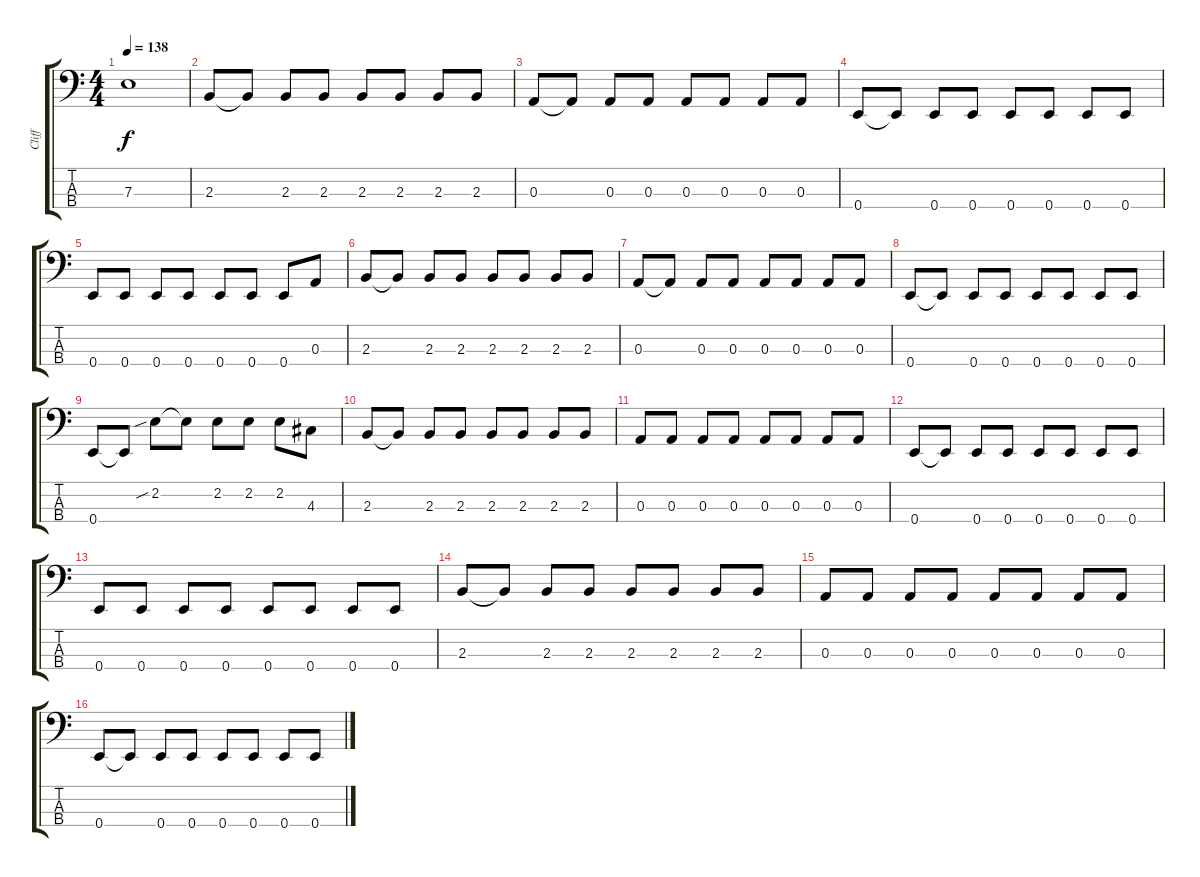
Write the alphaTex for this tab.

\track ("Cliff" "Cliff") {instrument electricbassfinger}
\staff {score tabs}
\tuning (G2 D2 A1 E1) {hide}
\ts (4 4)
\tempo 138
\clef f4
\ks c
7.3{t}.1{dy f} |
2.3.8 2.3{t}.8 2.3.8 2.3.8 2.3.8 2.3.8 2.3.8 2.3.8 |
0.3.8 0.3{t}.8 0.3.8 0.3.8 0.3.8 0.3.8 0.3.8 0.3.8 |
0.4.8 0.4{t}.8 0.4.8 0.4.8 0.4.8 0.4.8 0.4.8 0.4.8 |
0.4.8 0.4.8 0.4.8 0.4.8 0.4.8 0.4.8 0.4.8 0.3.8 |
2.3.8 2.3{t}.8 2.3.8 2.3.8 2.3.8 2.3.8 2.3.8 2.3.8 |
0.3.8 0.3{t}.8 0.3.8 0.3.8 0.3.8 0.3.8 0.3.8 0.3.8 |
0.4.8 0.4{t}.8 0.4.8 0.4.8 0.4.8 0.4.8 0.4.8 0.4.8 |
0.4.8 0.4{t}.8 2.2{sib}.8 2.2{t}.8 2.2.8 2.2.8 2.2.8 4.3.8 |
2.3.8 2.3{t}.8 2.3.8 2.3.8 2.3.8 2.3.8 2.3.8 2.3.8 |
0.3.8 0.3.8 0.3.8 0.3.8 0.3.8 0.3.8 0.3.8 0.3.8 |
0.4.8 0.4{t}.8 0.4.8 0.4.8 0.4.8 0.4.8 0.4.8 0.4.8 |
0.4.8 0.4.8 0.4.8 0.4.8 0.4.8 0.4.8 0.4.8 0.4.8 |
2.3.8 2.3{t}.8 2.3.8 2.3.8 2.3.8 2.3.8 2.3.8 2.3.8 |
0.3.8 0.3.8 0.3.8 0.3.8 0.3.8 0.3.8 0.3.8 0.3.8 |
0.4.8 0.4{t}.8 0.4.8 0.4.8 0.4.8 0.4.8 0.4.8 0.4.8
